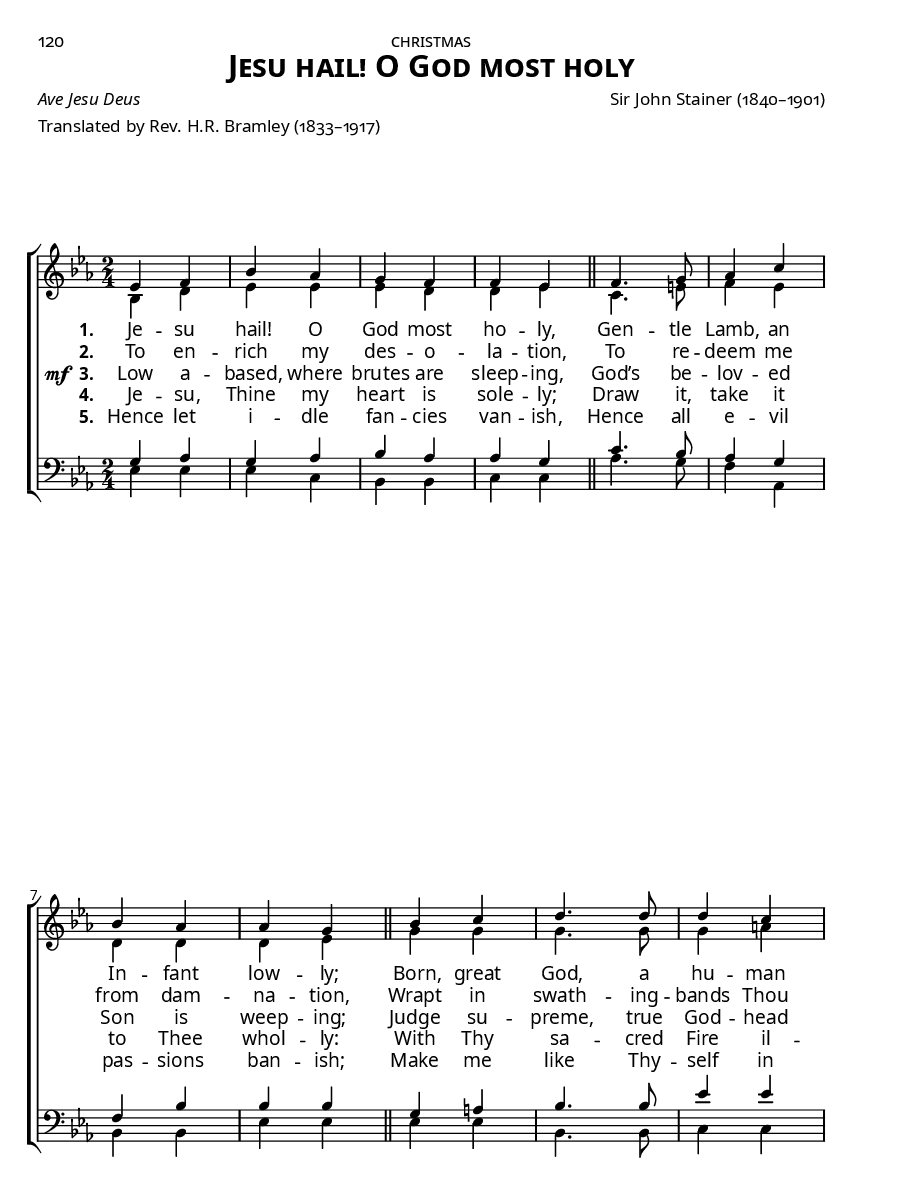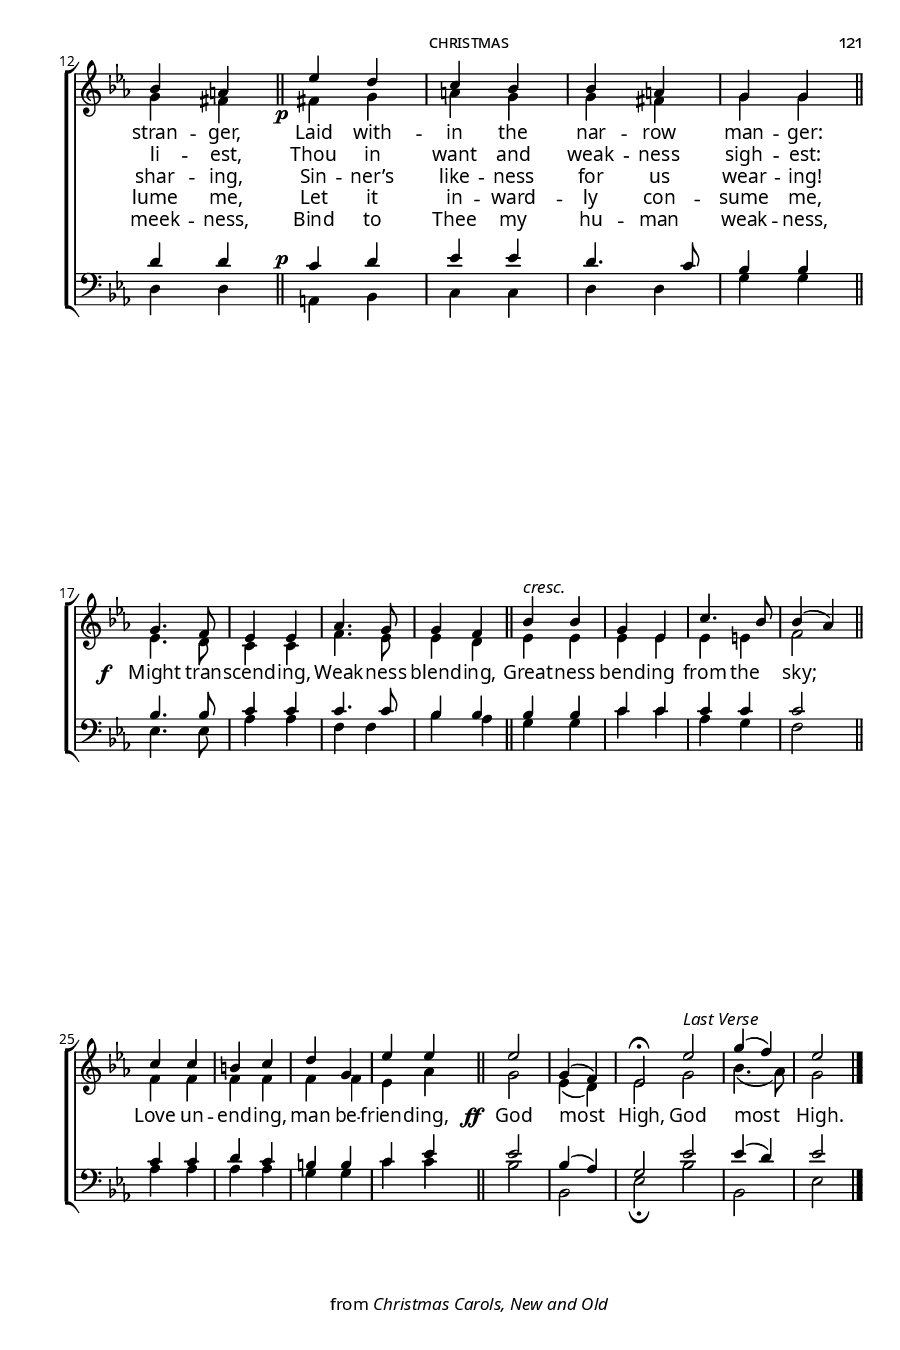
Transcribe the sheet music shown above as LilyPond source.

\version "2.14.2"
\include "util.ly"
\header {
  title = \markup{\override #'(font-name . "Garamond Premier Pro Semibold"){ \abs-fontsize #15 \smallCapsOldStyle"Jesu hail! O God most holy"}}
  poet = \markup\italic"Ave Jesu Deus"
  meter = \markup\oldStyleNum"Translated by Rev. H.R. Bramley (1833–1917)"
  composer = \markup\oldStyleNum"Sir John Stainer (1840–1901)"
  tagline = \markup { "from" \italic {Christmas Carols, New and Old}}
}
\paper {
  %print-all-headers = ##f
  paper-height = 9\in
  paper-width = 6\in
  indent = 0\in
  %system-system-spacing = #'((basic-distance . 10) (padding . 0))
  %system-system-spacing =
  %  #'((basic-distance . 0)
  %     (minimum-distance . 0)
  %     (padding . -0.35)
  %     (stretchability . 100))
  ragged-last-bottom = ##f
  ragged-bottom = ##f
  two-sided = ##t
  inner-margin = 0.5\in
  outer-margin = 0.25\in
  top-margin = 0.25\in
  bottom-margin = 0.25\in
  first-page-number = #120
  print-first-page-number = ##t
  headerLine = \markup{\override #'(font-name . "Garamond Premier Pro") \smallCapsOldStyle"christmas"}
  oddHeaderMarkup = \markup\fill-line{
     \override #'(font-name . "Garamond Premier Pro")\abs-fontsize #8.5
     \combine 
        \fill-line{"" \if \should-print-page-number
        \oldStylePageNum""
        }
        \fill-line{\headerLine}
  }
  evenHeaderMarkup = \markup {
     \override #'(font-name . "Garamond Premier Pro")\abs-fontsize #8.5
     \combine
        \if \should-print-page-number
        \oldStylePageNum""
        \fill-line{\headerLine}
  }
}
#(set-global-staff-size 15) \paper{ #(define fonts (make-pango-font-tree "GoudyOlSt BT" "Garamond Premier Pro" "Garamond Premier Pro" (/ 15 20))) }
global = {
  \key ees \major
  \time 2/4
  \override DynamicLineSpanner #'staff-padding = #0.0
  \override DynamicLineSpanner #'Y-extent = #'(1 . 1)
  \override DynamicText #'X-offset = #-4
}

sopMusic = \relative c' {
  ees4 f |
  bes aes |
  g f |
  f ees \bar "||"
  f4. g8 |
  aes4 c |
  
  bes aes |
  aes g \bar "||"
  bes c |
  d4. d8 |
  d4 c |
  bes a \bar "||"
  ees'_\p d |
  
  c bes |
  bes a |
  g g \bar "||" \break
  g4. f8 |
  ees4 ees |
  aes4. g8 |
  g4 f \bar "||"
  
  bes4^\markup\italic"cresc." bes |
  g ees |
  c'4. bes8 |
  bes4( aes) \bar "||"
  c4 c |
  b c |
  d g, |
  
  ees' ees \bar "||"
  ees2 |
  g,4( f) |
  ees2\fermata \bar ":|"
  ees'^\markup\italic{ "Last Verse"} |
  g4( f) |
  ees2 \bar "|."
}
sopWords = \lyricmode {
  
}

altoMusic = \relative c' {
  bes4 d |
  ees ees |
  ees d |
  d ees \bar "||"
  c4. e8 |
  f4 ees |
  
  d d |
  d ees \bar "||"
  g g |
  g4. g8 |
  g4 a |
  g fis \bar "||"
  fis! g |
  
  a g |
  g fis |
  g g \bar "||"
  ees4. d8 |
  c4 c |
  f4. ees8 |
  ees4 d |
  
  ees ees |
  ees ees |
  ees e |
  f2 \bar "||"
  f4 f |
  f f |
  f f |
  
  ees aes \bar "||"
  g2 |
  ees4( d) |
  ees2 |
  g2 |
  bes4.( aes8) |
  g2 \bar "|."
}
altoWords = {
  \dropLyricsV
  \lyricmode {
    \set stanza = #"1. "
    Je -- su hail! O God most ho -- ly,
    Gen -- tle Lamb, an In -- fant low -- ly;
    Born, great God, a hu -- man stran -- ger,
    Laid with -- in the nar -- row man -- ger:
  }
  \set stanza = \markup\dynamic"f  "
  \lyricmode{
    \set associatedVoice = "tenors"
    Might tran -- scend -- ing, Weak -- ness blend -- ing,
    Great -- ness bend -- ing from the sky;
    Love un -- end -- ing, man be -- friend -- ing,
  }
  \set stanza = \markup\dynamic"  ff "
  \lyricmode{
    God most High,
    God most High.
  }
}
altoWordsII = \lyricmode {
  \dropLyricsV
%\markup\italic
  \set stanza = #"2. "
  To en -- rich my des -- o -- la -- tion,
  To re -- deem me from dam -- na -- tion,
  Wrapt in swath -- ing -- bands Thou li -- est,
  Thou in want and weak -- ness sigh -- est:
}
altoWordsIII = {
  \dropLyricsV
  \set stanza = \markup{\dynamic"mf " "3. "}
  \lyricmode {
    Low a -- based, where brutes are sleep -- ing,
    God’s be -- lov -- ed Son is weep -- ing;
    Judge su -- preme, true God -- head shar -- ing,
    Sin -- ner’s like -- ness for us wear -- ing!
  }
}
altoWordsIV = \lyricmode {
  \dropLyricsV
  \set stanza = #"4. "
  Je -- su, Thine my heart is sole -- ly;
  Draw it, take it to Thee whol -- ly:
  With Thy sa -- cred Fire il -- lume me,
  Let it in -- ward -- ly con -- sume me,
}
altoWordsV = \lyricmode {
  \dropLyricsV
  \set stanza = #"5. "
  Hence let i -- dle fan -- cies van -- ish,
  Hence all e -- vil pas -- sions ban -- ish;
  Make me like Thy -- self in meek -- ness,
  Bind to Thee my hu -- man weak -- ness,
}
altoWordsVI = \lyricmode {
  \set stanza = #"6. "
  \set ignoreMelismata = ##t
}
tenorMusic = \relative c' {
  g4 aes |
  g aes |
  bes aes |
  aes g \bar "||"
  c4. bes8 |
  aes4 g |
  
  f bes |
  bes bes \bar "||"
  g a |
  bes4. bes8 |
  ees4 ees |
  d d \bar "||"
  c^\p d |
  
  ees4 ees |
  d4. c8 |
  bes4 bes \bar "||"
  bes4. bes8 |
  c4 c |
  c4. c8 |
  bes4 bes \bar "||"
  
  bes bes |
  c c |
  c c |
  c2 \bar "||"
  c4 c |
  d c |
  b b |
  
  c ees \bar "||"
  ees2 |
  bes4( aes) |
  g2 |
  
  ees' |
  ees4( d) |
  ees2 \bar "|."
  
}
tenorWords = \lyricmode {

}

bassMusic = \relative c {
  ees4 ees |
  ees c |
  bes bes |
  c c \bar "||"
  aes'4. g8 |
  f4 aes, |
  
  bes4 bes |
  ees ees \bar "||"
  ees ees |
  bes4. bes8 |
  c4 c |
  d d \bar "||"
  a bes |
  
  c c |
  d d |
  g g \bar "||"
  ees4. ees8 |
  aes4 aes |
  f f |
  bes aes \bar "||"
  
  g g |
  c c |
  aes g |
  f2 \bar "||"
  aes4 aes |
  aes aes |
  g g |
  
  c c \bar "||"
  bes2 |
  bes, |
  ees\fermata |
  bes' |
  bes, |
  ees \bar "|."
}
bassWords = \lyricmode {

}

pianoRH = \relative c' {
  
}
pianoLH = \relative c' {
  
}

\score {
  <<
   \new ChoirStaff <<
%    \new Lyrics = sopranos \with { \override VerticalAxisGroup #'nonstaff-relatedstaff-spacing = #'((basic-distance . 1)) }
    \new Staff = women <<
      \new Voice = "sopranos" { \voiceOne << \global \sopMusic >> }
      \new Voice = "altos" { \voiceTwo << \global \altoMusic >> }
    >>
   \new Staff = men <<
      \clef bass
      \new Voice = "tenors" { \voiceOne << \global \tenorMusic >> }
      \new Voice = "basses" { \voiceTwo << \global \bassMusic >> }
    >>
    \new Lyrics \with { alignAboveContext = #"women" \override VerticalAxisGroup #'nonstaff-relatedstaff-spacing = #'((basic-distance . 1))} \lyricsto "sopranos" \sopWords
     \new Lyrics = "altosVI"  \with { alignBelowContext = #"women" \override VerticalAxisGroup #'nonstaff-relatedstaff-spacing = #'((basic-distance . 1))} \lyricsto "altos" \altoWordsVI
    \new Lyrics = "altosV"  \with { alignBelowContext = #"women" \override VerticalAxisGroup #'nonstaff-relatedstaff-spacing = #'((basic-distance . 1))} \lyricsto "altos" \altoWordsV
    \new Lyrics = "altosIV"  \with { alignBelowContext = #"women" \override VerticalAxisGroup #'nonstaff-relatedstaff-spacing = #'((basic-distance . 1))} \lyricsto "altos" \altoWordsIV
    \new Lyrics = "altosIII"  \with { alignBelowContext = #"women" \override VerticalAxisGroup #'nonstaff-relatedstaff-spacing = #'((basic-distance . 1))} \lyricsto "altos" \altoWordsIII
    \new Lyrics = "altosII"  \with { alignBelowContext = #"women" \override VerticalAxisGroup #'nonstaff-relatedstaff-spacing = #'((basic-distance . 1))} \lyricsto "altos" \altoWordsII
    \new Lyrics = "altos"  \with { alignBelowContext = #"women" \override VerticalAxisGroup #'nonstaff-relatedstaff-spacing = #'((basic-distance . 1)) } \lyricsto "altos" \altoWords
    \new Lyrics \with { alignAboveContext = #"men" \override VerticalAxisGroup #'nonstaff-relatedstaff-spacing = #'((basic-distance . 1)) } \lyricsto "tenors" \tenorWords
    \new Lyrics \with { alignBelowContext = #"men" \override VerticalAxisGroup #'nonstaff-relatedstaff-spacing = #'((basic-distance . 1)) } \lyricsto "basses" \bassWords
  >>
%    \new PianoStaff << \new Staff { \new Voice { \pianoRH } } \new Staff { \clef "bass" \pianoLH } >>
  >>
  \layout {
    \context {
      \Score
      %\override SpacingSpanner #'base-shortest-duration = #(ly:make-moment 1 8)
      %\override SpacingSpanner #'common-shortest-duration = #(ly:make-moment 1 4)
    }
    \context {
      % Remove all empty staves
      % \Staff \RemoveEmptyStaves \override VerticalAxisGroup #'remove-first = ##t
    }
    \context {
      \Lyrics
      \override LyricText #'X-offset = #center-on-word
    }
  }
  \midi {
    \tempo 4 = 90
    \set Staff.midiInstrument = "piccolo"
  
    \context {
      \Voice
      \remove "Dynamic_performer"
    }
  }
}
